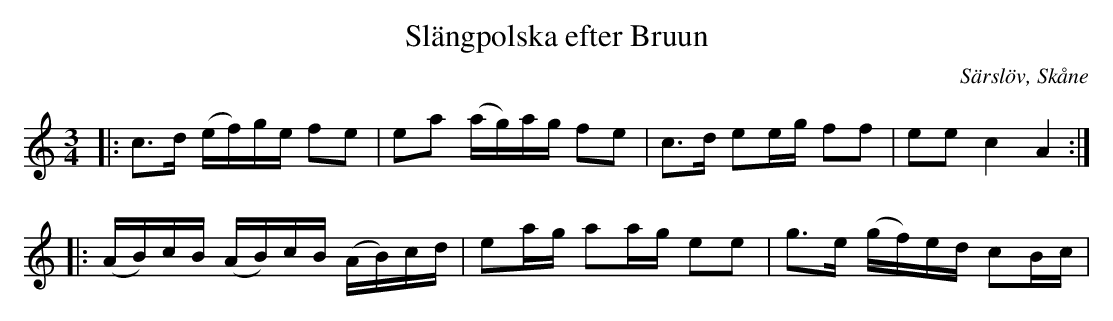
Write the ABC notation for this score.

X:1
T:Slängpolska efter Bruun
O:Särslöv, Skåne
M:3/4
L:1/16
K:C
|: c2>d2 (ef)ge f2e2 | e2a2 (ag)ag f2e2 | c2>d2 e2eg f2f2 | e2e2 c4 A4 ::$
 (AB)cB (AB)cB (AB)cd | %5 (ef)ge f4 e4 | (AB)cB (AB)cB (AB)cd | (ef)ge f4 e4 |$
 e2ag a2ag e2e2 | g2>e2 (gf)ed c2Bc | %10 d2ef e2e2 d2B2 | c2A2 B2cB A4 :| %12 :|
